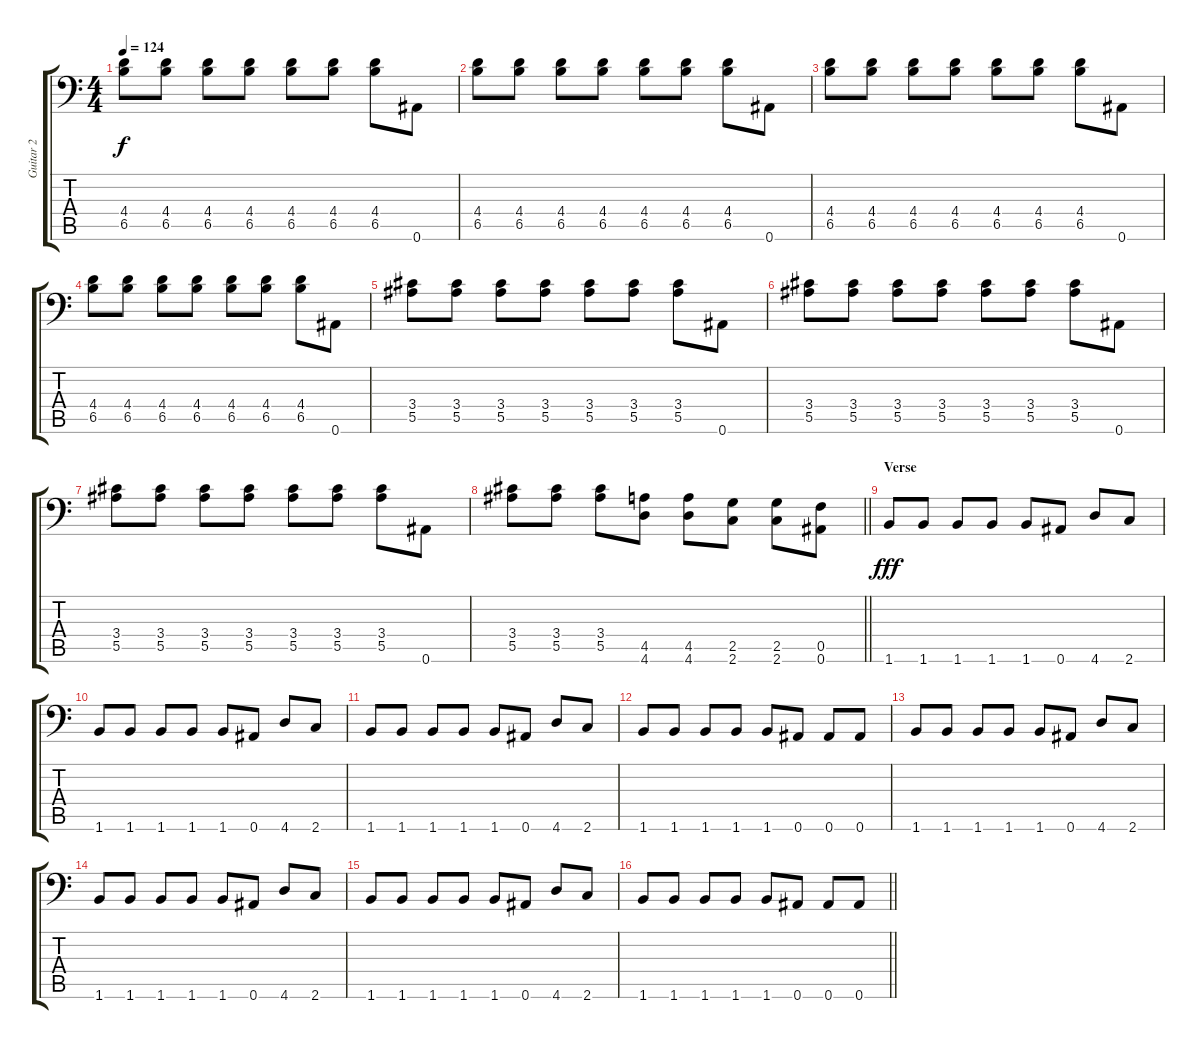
\track ("Guitar 2" "Guitar 2") {instrument overdrivenguitar}
\staff {score tabs}
\tuning (C4 G3 Eb3 Bb2 F2 Bb1) {hide}
\ts (4 4)
\tempo 124
\clef f4
\ks c
(4.4 6.5).8{dy f} (4.4 6.5).8 (4.4 6.5).8 (4.4 6.5).8 (4.4 6.5).8 (4.4 6.5).8 (4.4 6.5).8 0.6.8 |
(4.4 6.5).8 (4.4 6.5).8 (4.4 6.5).8 (4.4 6.5).8 (4.4 6.5).8 (4.4 6.5).8 (4.4 6.5).8 0.6.8 |
(4.4 6.5).8 (4.4 6.5).8 (4.4 6.5).8 (4.4 6.5).8 (4.4 6.5).8 (4.4 6.5).8 (4.4 6.5).8 0.6.8 |
(4.4 6.5).8 (4.4 6.5).8 (4.4 6.5).8 (4.4 6.5).8 (4.4 6.5).8 (4.4 6.5).8 (4.4 6.5).8 0.6.8 |
(3.4 5.5).8 (3.4 5.5).8 (3.4 5.5).8 (3.4 5.5).8 (3.4 5.5).8 (3.4 5.5).8 (3.4 5.5).8 0.6.8 |
(3.4 5.5).8 (3.4 5.5).8 (3.4 5.5).8 (3.4 5.5).8 (3.4 5.5).8 (3.4 5.5).8 (3.4 5.5).8 0.6.8 |
(3.4 5.5).8 (3.4 5.5).8 (3.4 5.5).8 (3.4 5.5).8 (3.4 5.5).8 (3.4 5.5).8 (3.4 5.5).8 0.6.8 |
\barLineRight lightlight
(3.4 5.5).8 (3.4 5.5).8 (3.4 5.5).8 (4.5 4.6).8 (4.5 4.6).8 (2.5 2.6).8 (2.5 2.6).8 (0.5 0.6).8 |
\section ("" "Verse")
1.6.8{dy fff} 1.6.8 1.6.8 1.6.8 1.6.8 0.6.8 4.6.8 2.6.8 |
1.6.8 1.6.8 1.6.8 1.6.8 1.6.8 0.6.8 4.6.8 2.6.8 |
1.6.8 1.6.8 1.6.8 1.6.8 1.6.8 0.6.8 4.6.8 2.6.8 |
1.6.8 1.6.8 1.6.8 1.6.8 1.6.8 0.6.8 0.6.8 0.6.8 |
1.6.8 1.6.8 1.6.8 1.6.8 1.6.8 0.6.8 4.6.8 2.6.8 |
1.6.8 1.6.8 1.6.8 1.6.8 1.6.8 0.6.8 4.6.8 2.6.8 |
1.6.8 1.6.8 1.6.8 1.6.8 1.6.8 0.6.8 4.6.8 2.6.8 |
\barLineRight lightlight
1.6.8 1.6.8 1.6.8 1.6.8 1.6.8 0.6.8 0.6.8 0.6.8
